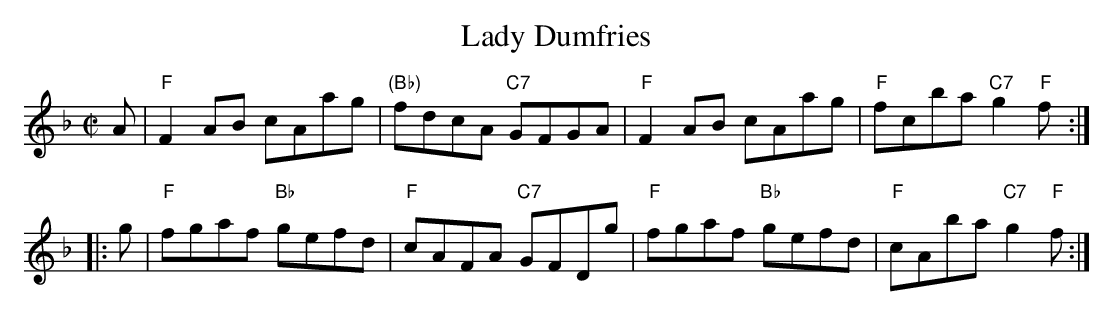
X:1
T:Lady Dumfries
M:C|
L:1/8
K:F
   A | "F"F2AB     cAag | "(Bb)"fdcA "C7"GFGA | "F"F2AB     cAag | "F"fcba "C7"g2 "F"f :|
|: g | "F"fgaf "Bb"gefd |  "F"  cAFA "C7"GFDg | "F"fgaf "Bb"gefd | "F"cAba "C7"g2 "F"f :|
